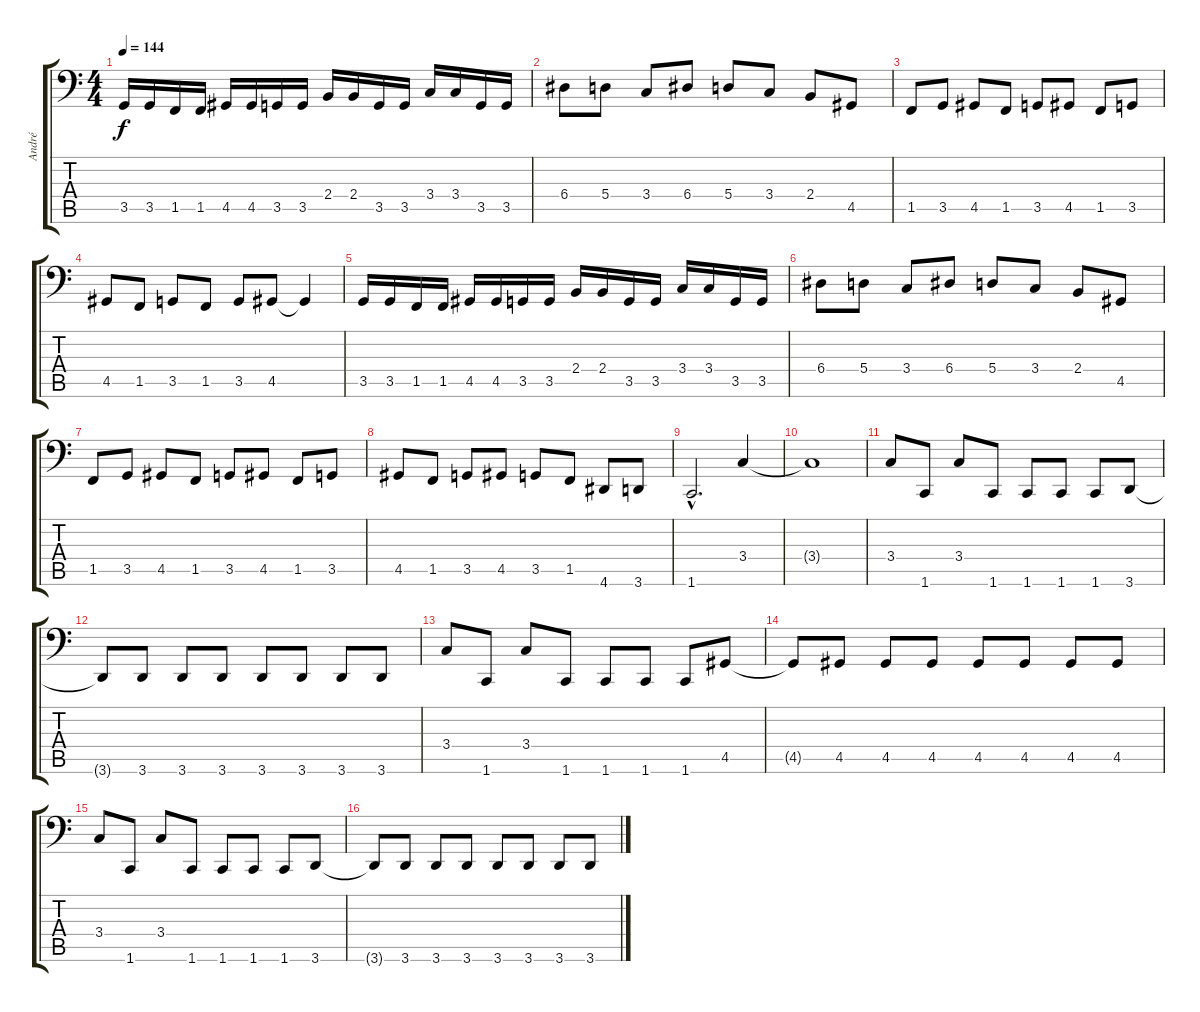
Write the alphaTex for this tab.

\track ("André" "André") {instrument electricbassfinger}
\staff {score tabs}
\tuning (C3 G2 D2 A1 E1 B0) {hide}
\ts (4 4)
\tempo 144
\clef f4
\ks c
3.5.16{dy f} 3.5.16 1.5.16 1.5.16 4.5.16 4.5.16 3.5.16 3.5.16 2.4.16 2.4.16 3.5.16 3.5.16 3.4.16 3.4.16 3.5.16 3.5.16 |
6.4.8 5.4.8 3.4.8 6.4.8 5.4.8 3.4.8 2.4.8 4.5.8 |
1.5.8 3.5.8 4.5.8 1.5.8 3.5.8 4.5.8 1.5.8 3.5.8 |
4.5.8 1.5.8 3.5.8 1.5.8 3.5.8 4.5.8 4.5{t}.4 |
3.5.16 3.5.16 1.5.16 1.5.16 4.5.16 4.5.16 3.5.16 3.5.16 2.4.16 2.4.16 3.5.16 3.5.16 3.4.16 3.4.16 3.5.16 3.5.16 |
6.4.8 5.4.8 3.4.8 6.4.8 5.4.8 3.4.8 2.4.8 4.5.8 |
1.5.8 3.5.8 4.5.8 1.5.8 3.5.8 4.5.8 1.5.8 3.5.8 |
4.5.8 1.5.8 3.5.8 4.5.8 3.5.8 1.5.8 4.6.8 3.6.8 |
1.6{hac}.2{d} 3.4.4 |
3.4{t}.1 |
3.4.8 1.6.8 3.4.8 1.6.8 1.6.8 1.6.8 1.6.8 3.6.8 |
3.6{t}.8 3.6.8 3.6.8 3.6.8 3.6.8 3.6.8 3.6.8 3.6.8 |
3.4.8 1.6.8 3.4.8 1.6.8 1.6.8 1.6.8 1.6.8 4.5.8 |
4.5{t}.8 4.5.8 4.5.8 4.5.8 4.5.8 4.5.8 4.5.8 4.5.8 |
3.4.8 1.6.8 3.4.8 1.6.8 1.6.8 1.6.8 1.6.8 3.6.8 |
3.6{t}.8 3.6.8 3.6.8 3.6.8 3.6.8 3.6.8 3.6.8 3.6.8
